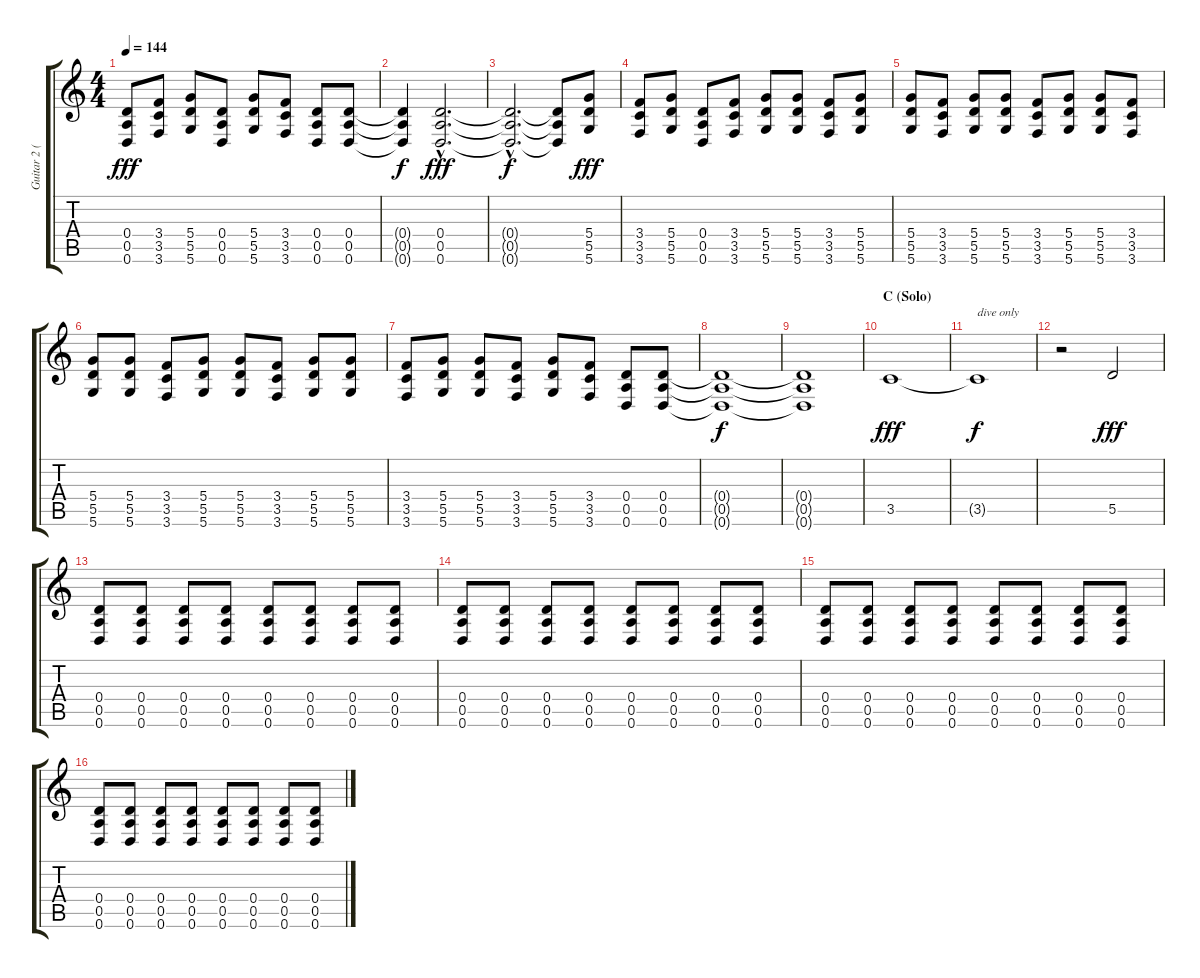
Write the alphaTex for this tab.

\track ("Guitar 2 (Rhythm)" "Guitar 2 (") {instrument distortionguitar}
\staff {score tabs}
\tuning (E4 B3 G3 D3 A2 D2) {hide}
\ts (4 4)
\tempo 144
\clef g2
\ks c
(0.4 0.5 0.6).8{dy fff} (3.4 3.5 3.6).8 (5.4 5.5 5.6).8 (0.4 0.5 0.6).8 (5.4 5.5 5.6).8 (3.4 3.5 3.6).8 (0.4 0.5 0.6).8 (0.4 0.5 0.6).8 |
(0.4{t} 0.5{t} 0.6{t}).4{dy f} (0.4{hac} 0.5{hac} 0.6{hac}).2{d dy fff} |
(0.4{hac t} 0.5{hac t} 0.6{hac t}).2{d dy f} (0.4{t} 0.5{t} 0.6{t}).8 (5.4 5.5 5.6).8{dy fff} |
(3.4 3.5 3.6).8 (5.4 5.5 5.6).8 (0.4 0.5 0.6).8 (3.4 3.5 3.6).8 (5.4 5.5 5.6).8 (5.4 5.5 5.6).8 (3.4 3.5 3.6).8 (5.4 5.5 5.6).8 |
(5.4 5.5 5.6).8 (3.4 3.5 3.6).8 (5.4 5.5 5.6).8 (5.4 5.5 5.6).8 (3.4 3.5 3.6).8 (5.4 5.5 5.6).8 (5.4 5.5 5.6).8 (3.4 3.5 3.6).8 |
(5.4 5.5 5.6).8 (5.4 5.5 5.6).8 (3.4 3.5 3.6).8 (5.4 5.5 5.6).8 (5.4 5.5 5.6).8 (3.4 3.5 3.6).8 (5.4 5.5 5.6).8 (5.4 5.5 5.6).8 |
(3.4 3.5 3.6).8 (5.4 5.5 5.6).8 (5.4 5.5 5.6).8 (3.4 3.5 3.6).8 (5.4 5.5 5.6).8 (3.4 3.5 3.6).8 (0.4 0.5 0.6).8 (0.4 0.5 0.6).8 |
(0.4{t} 0.5{t} 0.6{t}).1{dy f} |
(0.4{t} 0.5{t} 0.6{t}).1 |
\section ("" "C (Solo)")
3.5.1{dy fff} |
3.5{t}.1{txt "dive only" dy f} |
r.2 5.5.2{dy fff} |
(0.4 0.5 0.6).8 (0.4 0.5 0.6).8 (0.4 0.5 0.6).8 (0.4 0.5 0.6).8 (0.4 0.5 0.6).8 (0.4 0.5 0.6).8 (0.4 0.5 0.6).8 (0.4 0.5 0.6).8 |
(0.4 0.5 0.6).8 (0.4 0.5 0.6).8 (0.4 0.5 0.6).8 (0.4 0.5 0.6).8 (0.4 0.5 0.6).8 (0.4 0.5 0.6).8 (0.4 0.5 0.6).8 (0.4 0.5 0.6).8 |
(0.4 0.5 0.6).8 (0.4 0.5 0.6).8 (0.4 0.5 0.6).8 (0.4 0.5 0.6).8 (0.4 0.5 0.6).8 (0.4 0.5 0.6).8 (0.4 0.5 0.6).8 (0.4 0.5 0.6).8 |
(0.4 0.5 0.6).8 (0.4 0.5 0.6).8 (0.4 0.5 0.6).8 (0.4 0.5 0.6).8 (0.4 0.5 0.6).8 (0.4 0.5 0.6).8 (0.4 0.5 0.6).8 (0.4 0.5 0.6).8
